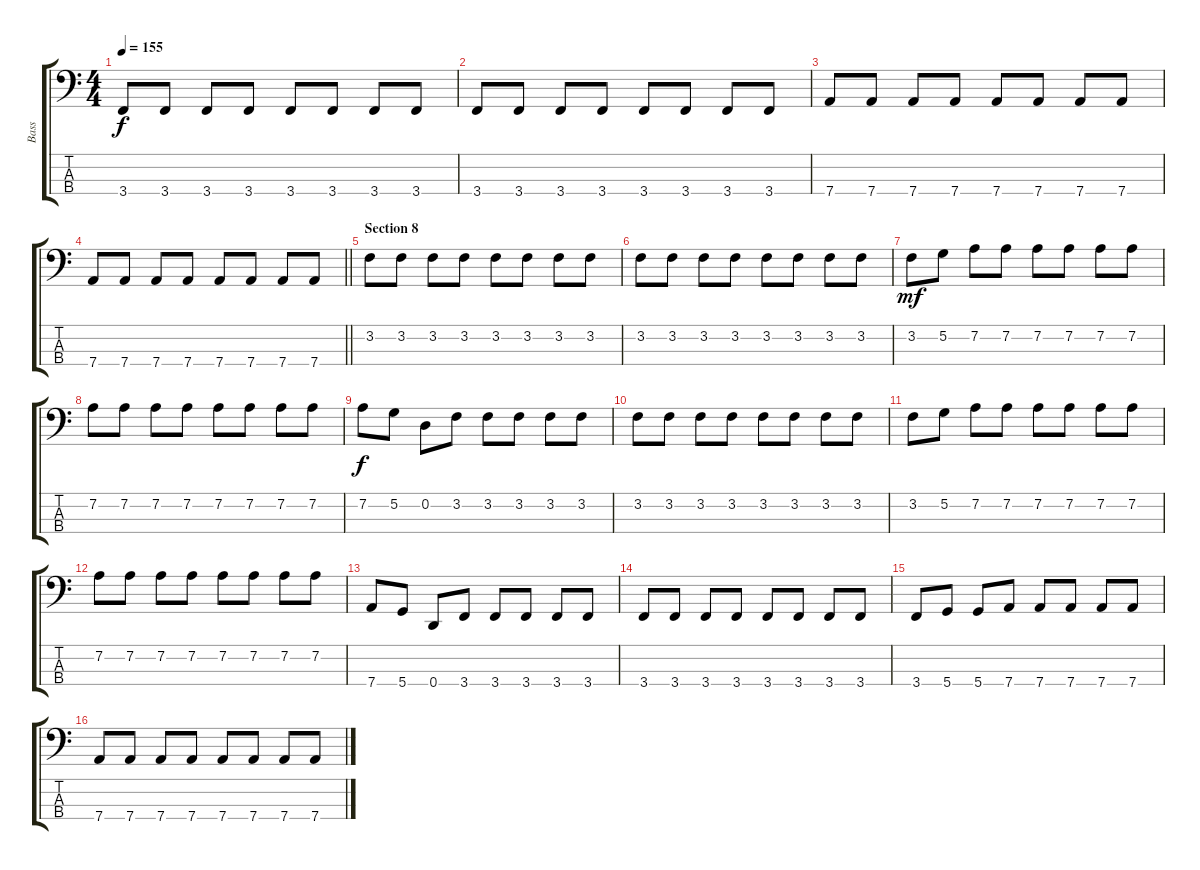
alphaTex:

\track ("Bass" "Bass") {instrument electricbassfinger}
\staff {score tabs}
\tuning (G2 D2 A1 D1) {hide}
\ts (4 4)
\tempo 155
\clef f4
\ks c
3.4.8{dy f} 3.4.8 3.4.8 3.4.8 3.4.8 3.4.8 3.4.8 3.4.8 |
3.4.8 3.4.8 3.4.8 3.4.8 3.4.8 3.4.8 3.4.8 3.4.8 |
7.4.8 7.4.8 7.4.8 7.4.8 7.4.8 7.4.8 7.4.8 7.4.8 |
\barLineRight lightlight
7.4.8 7.4.8 7.4.8 7.4.8 7.4.8 7.4.8 7.4.8 7.4.8 |
\section ("" "Section 8")
3.2.8 3.2.8 3.2.8 3.2.8 3.2.8 3.2.8 3.2.8 3.2.8 |
3.2.8 3.2.8 3.2.8 3.2.8 3.2.8 3.2.8 3.2.8 3.2.8 |
3.2.8{dy mf} 5.2.8 7.2.8 7.2.8 7.2.8 7.2.8 7.2.8 7.2.8 |
7.2.8 7.2.8 7.2.8 7.2.8 7.2.8 7.2.8 7.2.8 7.2.8 |
7.2.8{dy f} 5.2.8 0.2.8 3.2.8 3.2.8 3.2.8 3.2.8 3.2.8 |
3.2.8 3.2.8 3.2.8 3.2.8 3.2.8 3.2.8 3.2.8 3.2.8 |
3.2.8 5.2.8 7.2.8 7.2.8 7.2.8 7.2.8 7.2.8 7.2.8 |
7.2.8 7.2.8 7.2.8 7.2.8 7.2.8 7.2.8 7.2.8 7.2.8 |
7.4.8 5.4.8 0.4.8 3.4.8 3.4.8 3.4.8 3.4.8 3.4.8 |
3.4.8 3.4.8 3.4.8 3.4.8 3.4.8 3.4.8 3.4.8 3.4.8 |
3.4.8 5.4.8 5.4.8 7.4.8 7.4.8 7.4.8 7.4.8 7.4.8 |
7.4.8 7.4.8 7.4.8 7.4.8 7.4.8 7.4.8 7.4.8 7.4.8
